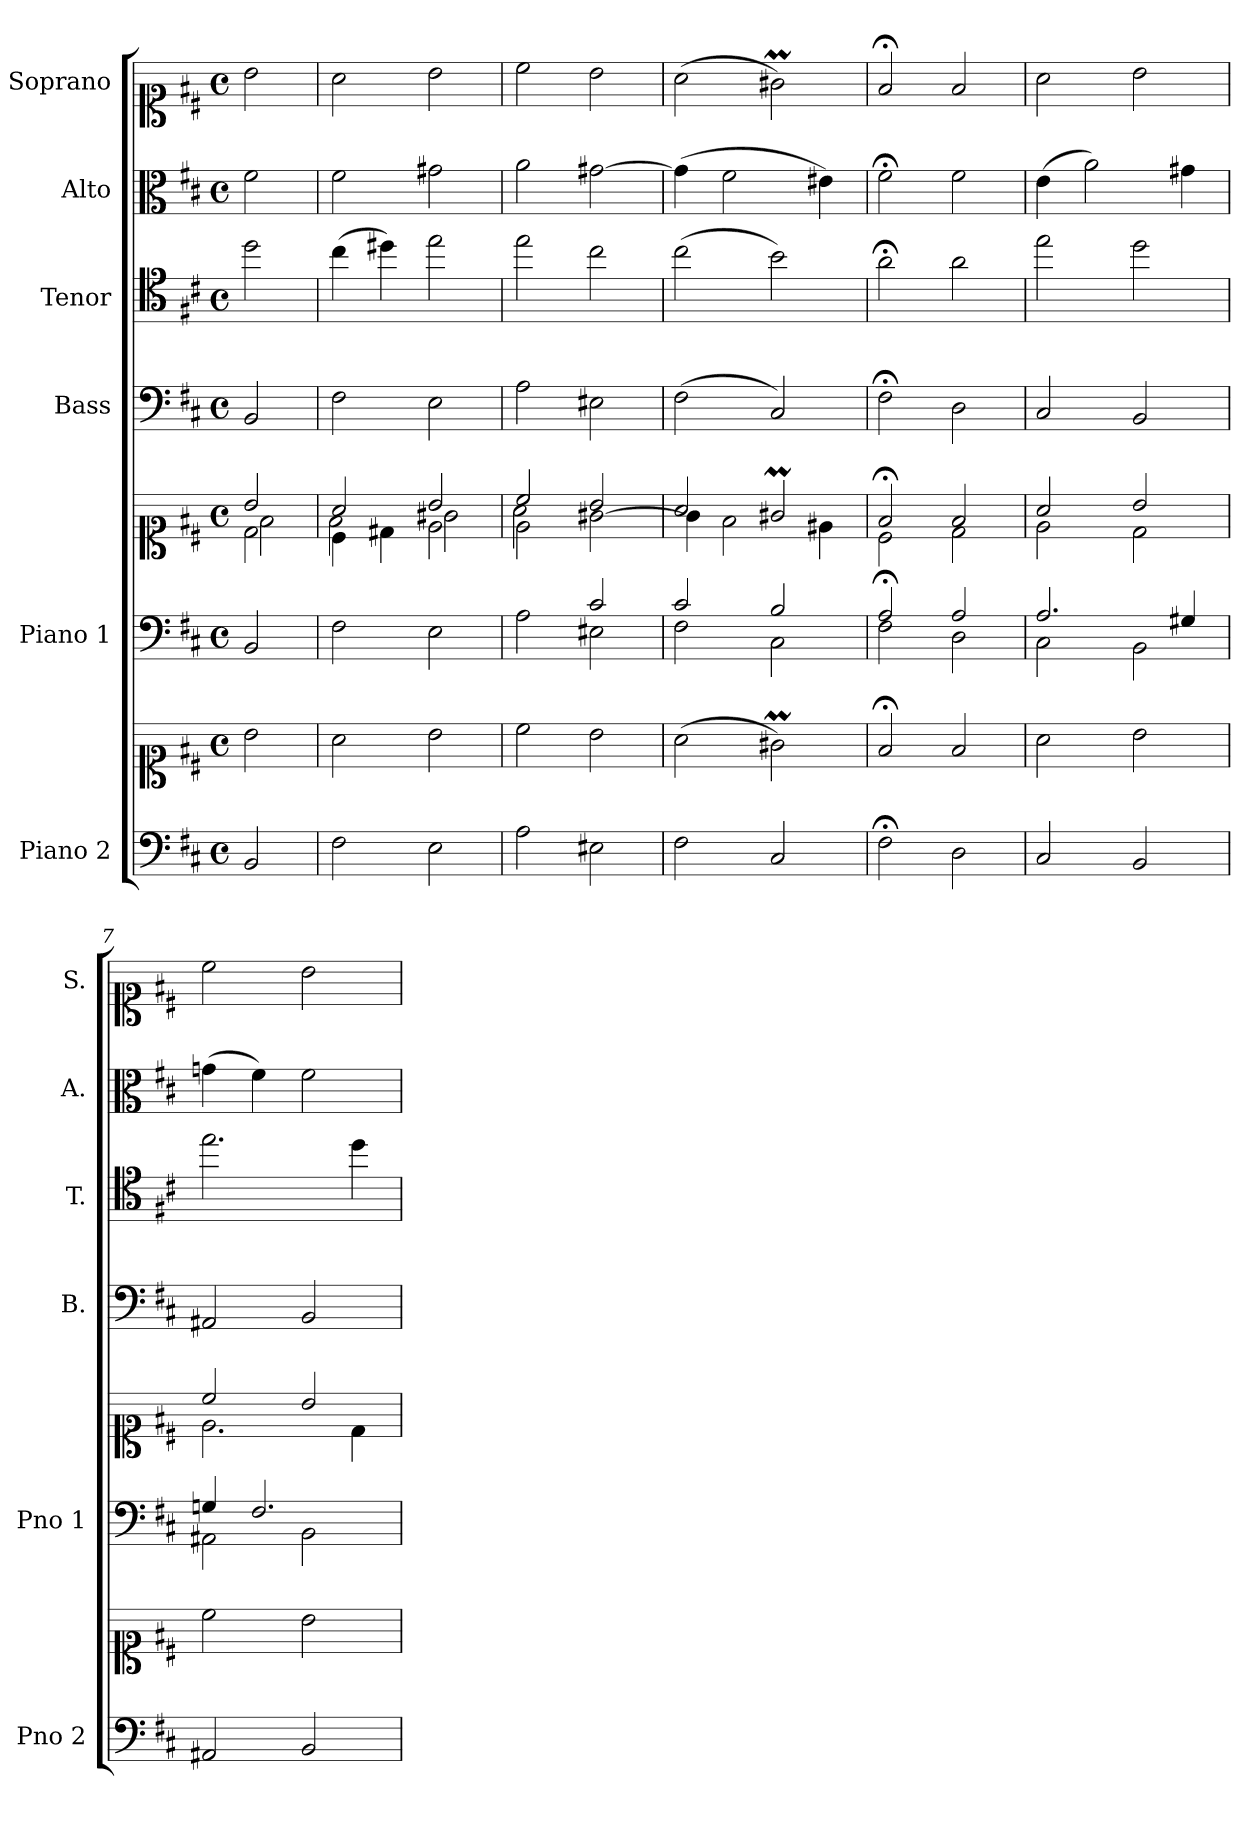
**kern	**kern	**kern	**kern	**kern	**kern	**kern	**kern
*part6	*part6	*part5	*part5	*part4	*part3	*part2	*part1
*staff8	*staff7	*staff6	*staff5	*staff4	*staff3	*staff2	*staff1
*I"Piano 2	*	*I"Piano 1	*	*I"Bass	*I"Tenor	*I"Alto	*I"Soprano
*I'Pno 2	*	*I'Pno 1	*	*I'B.	*I'T.	*I'A.	*I'S.
*clefF4	*clefC1	*clefF4	*clefC1	*clefF4	*clefC4	*clefC3	*clefC1
*	*	*	*	*	*ITrd7c12	*	*
*k[f#c#]	*k[f#c#]	*k[f#c#]	*k[f#c#]	*k[f#c#]	*k[f#c#]	*k[f#c#]	*k[f#c#]
*D:	*D:	*D:	*D:	*D:	*D:	*D:	*D:
*M4/4	*M4/4	*M4/4	*M4/4	*M4/4	*M4/4	*M4/4	*M4/4
*met(c)	*met(c)	*met(c)	*met(c)	*met(c)	*met(c)	*met(c)	*met(c)
=1	=1	=1	=1	=1	=1	=1	=1
*	*	*	*^	*	*	*	*
*	*	*	*	*^	*	*	*	*
2BB/	2b\	2BB/	2b/	2d\	2f#\	2BB/	2d\	2f#\	2b\
=2	=2	=2	=2	=2	=2	=2	=2	=2	=2
2F#\	2a\	2F#\	2a/	4c#\	2f#\	2F#\	(4c#\	2f#\	2a\
.	.	.	.	4d#X\	.	.	4d#X\)	.	.
2E\	2b\	2E\	2b/	2e\	2g#X\	2E\	2e\	2g#X\	2b\
=3	=3	=3	=3	=3	=3	=3	=3	=3	=3
*	*	*^	*	*	*	*	*	*	*
2A\	2cc#\	2ryy	2A\	2cc#/	2e\	2a\	2A\	2e\	2a\	2cc#\
2E#X\	2b\	2c#/	2E#X\	2b/	2ryy	[<2g#X\	2E#X\	2c#\	[>2g#X\	2b\
*	*	*	*	*	*v	*v	*	*	*	*
=4	=4	=4	=4	=4	=4	=4	=4	=4	=4
2F#\	(2a\	2c#/	2F#\	2a/	4g#\]	(2F#\	(2c#\	(4g#\]	(2a\
.	.	.	.	.	2f#\	.	.	2f#\	.
2C#/	2g#Xm\)	2B/	2C#\	2g#Xm/	.	2C#/)	2B\)	.	2g#Xm\)
.	.	.	.	.	4e#X\	.	.	4e#X\)	.
=5	=5	=5	=5	=5	=5	=5	=5	=5	=5
2F#;\	2f#;</	2A;/	2F#\	2f#;</	2c#\	2F#;<\	2A;<\	2f#;<\	2f#;</
2D\	2f#/	2A/	2D\	2f#/	2d\	2D\	2A\	2f#\	2f#/
=6	=6	=6	=6	=6	=6	=6	=6	=6	=6
2C#/	2a\	2.A/	2C#\	2a/	2e\	2C#/	2e\	(4e\	2a\
.	.	.	.	.	.	.	.	2a\)	.
2BB/	2b\	.	2BB\	2b/	2d\	2BB/	2d\	.	2b\
.	.	4G#X/	.	.	.	.	.	4g#X\	.
=7	=7	=7	=7	=7	=7	=7	=7	=7	=7
2AA#X/	2cc#\	4Gn/	2AA#X\	2cc#/	2.e\	2AA#X/	2.e\	(4gn\	2cc#\
.	.	2.F#/	.	.	.	.	.	4f#\)	.
2BB/	2b\	.	2BB\	2b/	.	2BB/	.	2f#\	2b\
.	.	.	.	.	4d\	.	4d\	.	.
*	*	*v	*v	*	*	*	*	*	*
*	*	*	*v	*v	*	*	*	*
=	=	=	=	=	=	=	=
*-	*-	*-	*-	*-	*-	*-	*-
